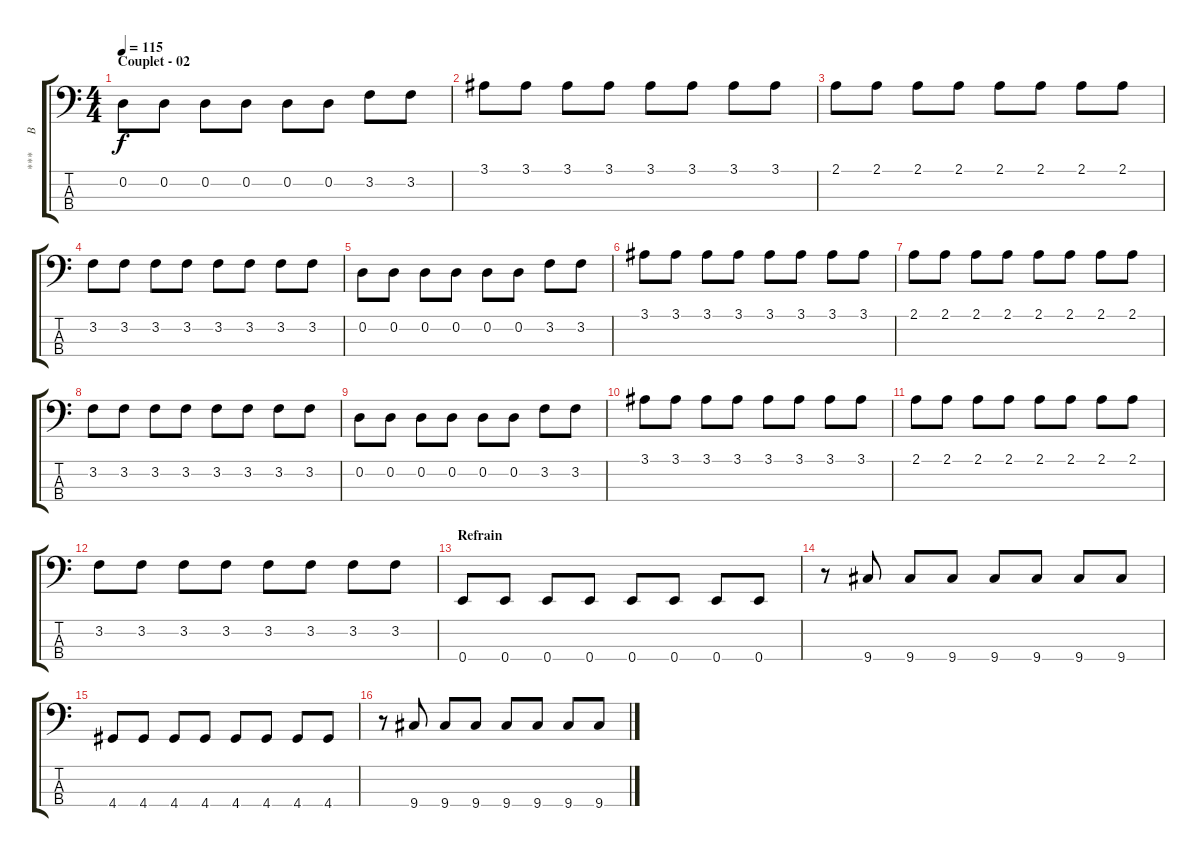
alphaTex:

\track ("***      Basse     ***" "***      B") {instrument electricbassfinger}
\staff {score tabs}
\tuning (G2 D2 A1 E1) {hide}
\ts (4 4)
\section ("" "Couplet - 02")
\tempo 115
\clef f4
\ks c
0.2.8{dy f} 0.2.8 0.2.8 0.2.8 0.2.8 0.2.8 3.2.8 3.2.8 |
3.1.8 3.1.8 3.1.8 3.1.8 3.1.8 3.1.8 3.1.8 3.1.8 |
2.1.8 2.1.8 2.1.8 2.1.8 2.1.8 2.1.8 2.1.8 2.1.8 |
3.2.8 3.2.8 3.2.8 3.2.8 3.2.8 3.2.8 3.2.8 3.2.8 |
0.2.8 0.2.8 0.2.8 0.2.8 0.2.8 0.2.8 3.2.8 3.2.8 |
3.1.8 3.1.8 3.1.8 3.1.8 3.1.8 3.1.8 3.1.8 3.1.8 |
2.1.8 2.1.8 2.1.8 2.1.8 2.1.8 2.1.8 2.1.8 2.1.8 |
3.2.8 3.2.8 3.2.8 3.2.8 3.2.8 3.2.8 3.2.8 3.2.8 |
0.2.8 0.2.8 0.2.8 0.2.8 0.2.8 0.2.8 3.2.8 3.2.8 |
3.1.8 3.1.8 3.1.8 3.1.8 3.1.8 3.1.8 3.1.8 3.1.8 |
2.1.8 2.1.8 2.1.8 2.1.8 2.1.8 2.1.8 2.1.8 2.1.8 |
3.2.8 3.2.8 3.2.8 3.2.8 3.2.8 3.2.8 3.2.8 3.2.8 |
\section ("" "Refrain")
0.4.8 0.4.8 0.4.8 0.4.8 0.4.8 0.4.8 0.4.8 0.4.8 |
r.8 9.4.8 9.4.8 9.4.8 9.4.8 9.4.8 9.4.8 9.4.8 |
4.4.8 4.4.8 4.4.8 4.4.8 4.4.8 4.4.8 4.4.8 4.4.8 |
r.8 9.4.8 9.4.8 9.4.8 9.4.8 9.4.8 9.4.8 9.4.8
